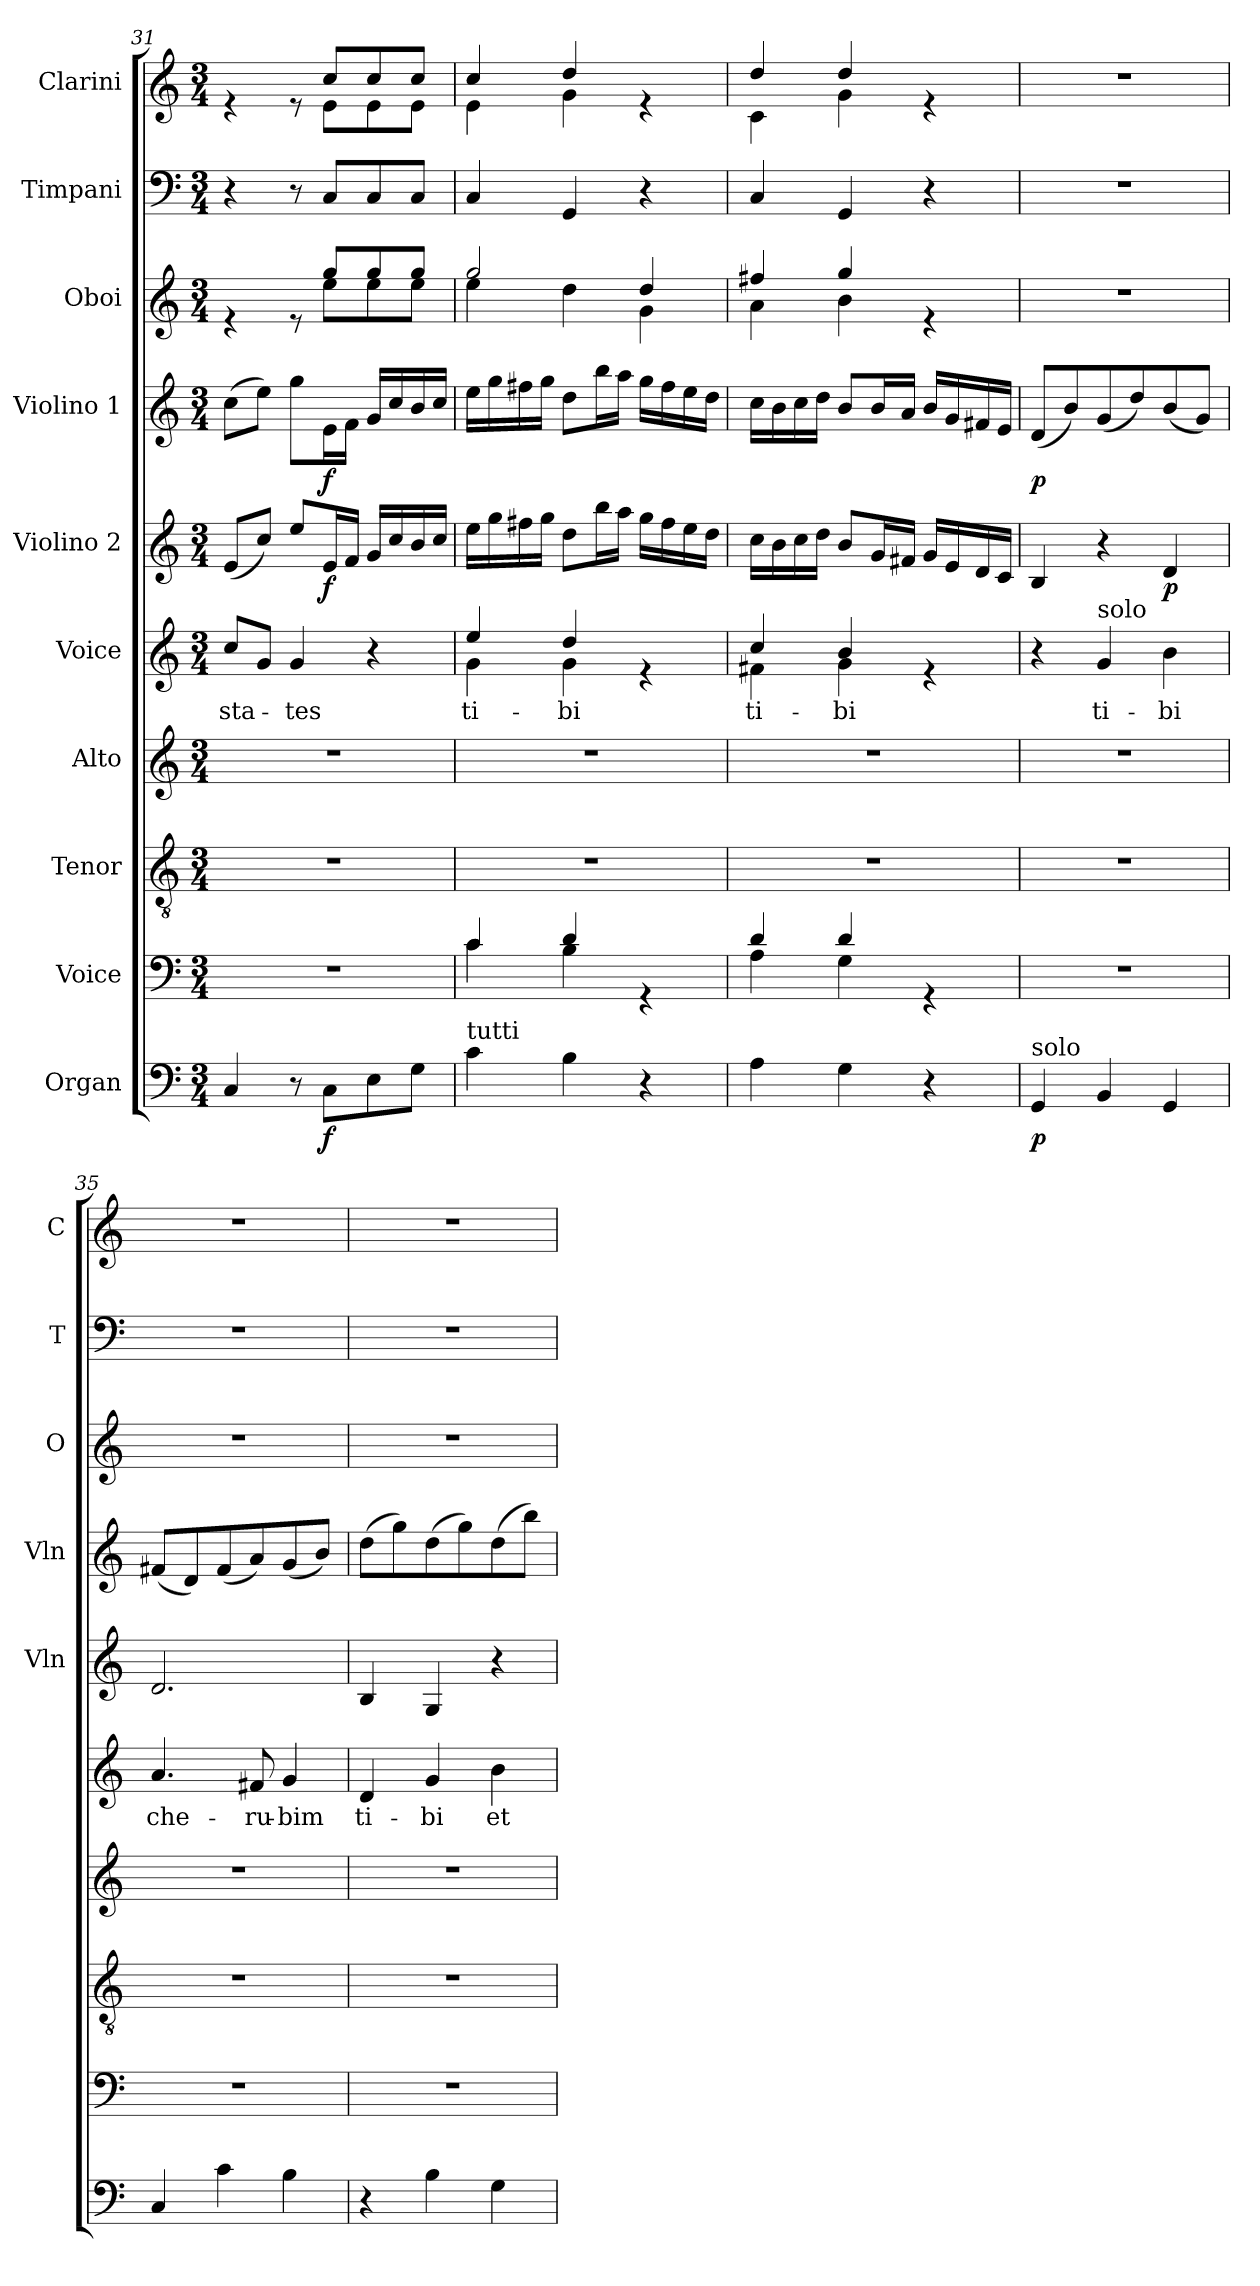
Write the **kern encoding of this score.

**kern	**dynam	**kern	**kern	**kern	**kern	**text	**kern	**dynam	**kern	**dynam	**kern	**kern	**kern
*part10	*part10	*part9	*part8	*part7	*part6	*part6	*part5	*part5	*part4	*part4	*part3	*part2	*part1
*staff10	*staff10	*staff9	*staff8	*staff7	*staff6	*staff6	*staff5	*staff5	*staff4	*staff4	*staff3	*staff2	*staff1
*I"Organ	*	*I"Voice	*I"Tenor	*I"Alto	*I"Voice	*	*I"Violino 2	*	*I"Violino 1	*	*I"Oboi	*I"Timpani	*I"Clarini
*	*	*	*	*	*	*	*I'Vln	*	*I'Vln	*	*I'O	*I'T	*I'C
!!LO:PB:g=z
*clefF4	*	*clefF4	*clefGv2	*clefG2	*clefG2	*	*clefG2	*	*clefG2	*	*clefG2	*clefF4	*clefG2
*k[]	*	*k[]	*k[]	*k[]	*k[]	*	*k[]	*	*k[]	*	*k[]	*k[]	*k[]
*M3/4	*	*M3/4	*M3/4	*M3/4	*M3/4	*	*M3/4	*	*M3/4	*	*M3/4	*M3/4	*M3/4
=31	=31	=31	=31	=31	=31	=31	=31	=31	=31	=31	=31	=31	=31
!	!	!	!	!	!	!LO:LY:b	!	!	!	!	!	!	!
*	*	*	*	*	*	*	*	*	*	*	*^	*	*^
4C/	.	2.r	2.r	2.r	8cc/L	-sta-	(8e/L	.	(8cc\L	.	4re	4.ryy	4r	4re	4.ryy
.	.	.	.	.	8g/J	.	8cc/J)	.	8ee\J)	.	.	.	.	.	.
!	!	!	!	!	!	!LO:LY:b	!	!	!	!	!	!	!	!	!
8r	.	.	.	.	4g/	-tes	8ee/L	.	8gg\L	.	8re	.	8r	8re	.
!	!LO:DY:b	!	!	!	!	!	!	!LO:DY:b	!	!LO:DY:b	!	!	!	!	!
8C\L	f	.	.	.	.	.	16e/L	f	16e\L	f	8gg/L	8ee\L	8C/L	8cc/L	8e\L
.	.	.	.	.	.	.	16f/JJ	.	16f\JJ	.	.	.	.	.	.
8E\	.	.	.	.	4r	.	16g/LL	.	16g/LL	.	8gg/	8ee\	8C/	8cc/	8e\
.	.	.	.	.	.	.	16cc/	.	16cc/	.	.	.	.	.	.
8G\J	.	.	.	.	.	.	16b/	.	16b/	.	8gg/J	8ee\J	8C/J	8cc/J	8e\J
.	.	.	.	.	.	.	16cc/JJ	.	16cc/JJ	.	.	.	.	.	.
=32	=32	=32	=32	=32	=32	=32	=32	=32	=32	=32	=32	=32	=32	=32	=32
*	*	*^	*	*	*	*	*	*	*	*	*	*	*	*	*
!	!	!	!	!	!	!LO:TX:a:t=tutti	!	!	!	!	!	!	!	!	!	!
!LO:TX:a:t=tutti	!	!	!	!	!	!	!	!	!	!	!	!	!	!	!	!
!	!	!	!	!	!	!	!LO:LY:b	!	!	!	!	!	!	!	!	!
*	*	*	*	*	*	*^	*	*	*	*	*	*	*	*	*	*
4c\	.	4c/	4c\	2.r	2.r	4ee/	4g\	ti-	16ee\LL	.	16ee\LL	.	2gg/	4ee\	4C/	4cc/	4e\
.	.	.	.	.	.	.	.	.	16gg\	.	16gg\	.	.	.	.	.	.
.	.	.	.	.	.	.	.	.	16ff#X\	.	16ff#X\	.	.	.	.	.	.
.	.	.	.	.	.	.	.	.	16gg\JJ	.	16gg\JJ	.	.	.	.	.	.
!	!	!	!	!	!	!	!	!LO:LY:b	!	!	!	!	!	!	!	!	!
4B\	.	4d/	4B\	.	.	4dd/	4g\	-bi	8dd\L	.	8dd\L	.	.	4dd\	4GG/	4dd/	4g\
.	.	.	.	.	.	.	.	.	16bb\L	.	16bb\L	.	.	.	.	.	.
.	.	.	.	.	.	.	.	.	16aa\JJ	.	16aa\JJ	.	.	.	.	.	.
4r	.	4rGG	4ryy	.	.	4re	4ryy	.	16gg\LL	.	16gg\LL	.	4dd/	4g\	4r	4re	4ryy
.	.	.	.	.	.	.	.	.	16ff#\	.	16ff#\	.	.	.	.	.	.
.	.	.	.	.	.	.	.	.	16ee\	.	16ee\	.	.	.	.	.	.
.	.	.	.	.	.	.	.	.	16dd\JJ	.	16dd\JJ	.	.	.	.	.	.
=33	=33	=33	=33	=33	=33	=33	=33	=33	=33	=33	=33	=33	=33	=33	=33	=33	=33
!	!	!	!	!	!	!	!	!LO:LY:b	!	!	!	!	!	!	!	!	!
4A\	.	4d/	4A\	2.r	2.r	4cc/	4f#X\	ti-	16cc\LL	.	16cc\LL	.	4ff#X/	4a\	4C/	4dd/	4c\
.	.	.	.	.	.	.	.	.	16b\	.	16b\	.	.	.	.	.	.
.	.	.	.	.	.	.	.	.	16cc\	.	16cc\	.	.	.	.	.	.
.	.	.	.	.	.	.	.	.	16dd\JJ	.	16dd\JJ	.	.	.	.	.	.
!	!	!	!	!	!	!	!	!LO:LY:b	!	!	!	!	!	!	!	!	!
4G\	.	4d/	4G\	.	.	4b/	4g\	-bi	8b/L	.	8b/L	.	4gg/	4b\	4GG/	4dd/	4g\
.	.	.	.	.	.	.	.	.	16g/L	.	16b/L	.	.	.	.	.	.
.	.	.	.	.	.	.	.	.	16f#X/JJ	.	16a/JJ	.	.	.	.	.	.
4r	.	4rGG	4ryy	.	.	4re	4ryy	.	16g/LL	.	16b/LL	.	4re	4ryy	4r	4re	4ryy
.	.	.	.	.	.	.	.	.	16e/	.	16g/	.	.	.	.	.	.
.	.	.	.	.	.	.	.	.	16d/	.	16f#X/	.	.	.	.	.	.
.	.	.	.	.	.	.	.	.	16c/JJ	.	16e/JJ	.	.	.	.	.	.
*	*	*v	*v	*	*	*v	*v	*	*	*	*	*	*v	*v	*	*v	*v
=34	=34	=34	=34	=34	=34	=34	=34	=34	=34	=34	=34	=34	=34
!LO:TX:a:t=solo	!	!	!	!	!	!	!	!	!	!	!	!	!
!	!LO:DY:b	!	!	!	!	!	!	!	!	!LO:DY:b	!	!	!
4GG/	p	2.r	2.r	2.r	4r	.	4B/	.	(8d/L	p	2.r	2.r	2.r
.	.	.	.	.	.	.	.	.	8b/)	.	.	.	.
!	!	!	!	!	!LO:TX:a:t=solo	!	!	!	!	!	!	!	!
!	!	!	!	!	!	!LO:LY:b	!	!	!	!	!	!	!
4BB/	.	.	.	.	4g/	ti-	4r	.	(8g/	.	.	.	.
.	.	.	.	.	.	.	.	.	8dd/)	.	.	.	.
!	!	!	!	!	!	!LO:LY:b	!	!LO:DY:b	!	!	!	!	!
4GG/	.	.	.	.	4b\	-bi	4d/	p	(8b/	.	.	.	.
.	.	.	.	.	.	.	.	.	8g/J)	.	.	.	.
=35	=35	=35	=35	=35	=35	=35	=35	=35	=35	=35	=35	=35	=35
!	!	!	!	!	!	!LO:LY:b	!	!	!	!	!	!	!
4C/	.	2.r	2.r	2.r	4.a/	che-	2.d/	.	(8f#X/L	.	2.r	2.r	2.r
.	.	.	.	.	.	.	.	.	8d/)	.	.	.	.
4c\	.	.	.	.	.	.	.	.	(8f#/	.	.	.	.
!	!	!	!	!	!	!LO:LY:b	!	!	!	!	!	!	!
.	.	.	.	.	8f#X/	-ru-	.	.	8a/)	.	.	.	.
!	!	!	!	!	!	!LO:LY:b	!	!	!	!	!	!	!
4B\	.	.	.	.	4g/	-bim	.	.	(8g/	.	.	.	.
.	.	.	.	.	.	.	.	.	8b/J)	.	.	.	.
!!LO:LB:g=z
=36	=36	=36	=36	=36	=36	=36	=36	=36	=36	=36	=36	=36	=36
!	!	!	!	!	!	!LO:LY:b	!	!	!	!	!	!	!
4r	.	2.r	2.r	2.r	4d/	ti-	4B/	.	(8dd\L	.	2.r	2.r	2.r
.	.	.	.	.	.	.	.	.	8gg\)	.	.	.	.
!	!	!	!	!	!	!LO:LY:b	!	!	!	!	!	!	!
4B\	.	.	.	.	4g/	-bi	4G/	.	(8dd\	.	.	.	.
.	.	.	.	.	.	.	.	.	8gg\)	.	.	.	.
!	!	!	!	!	!	!LO:LY:b	!	!	!	!	!	!	!
4G\	.	.	.	.	4b\	et	4r	.	(8dd\	.	.	.	.
.	.	.	.	.	.	.	.	.	8bb\J)	.	.	.	.
=	=	=	=	=	=	=	=	=	=	=	=	=	=
*-	*-	*-	*-	*-	*-	*-	*-	*-	*-	*-	*-	*-	*-
